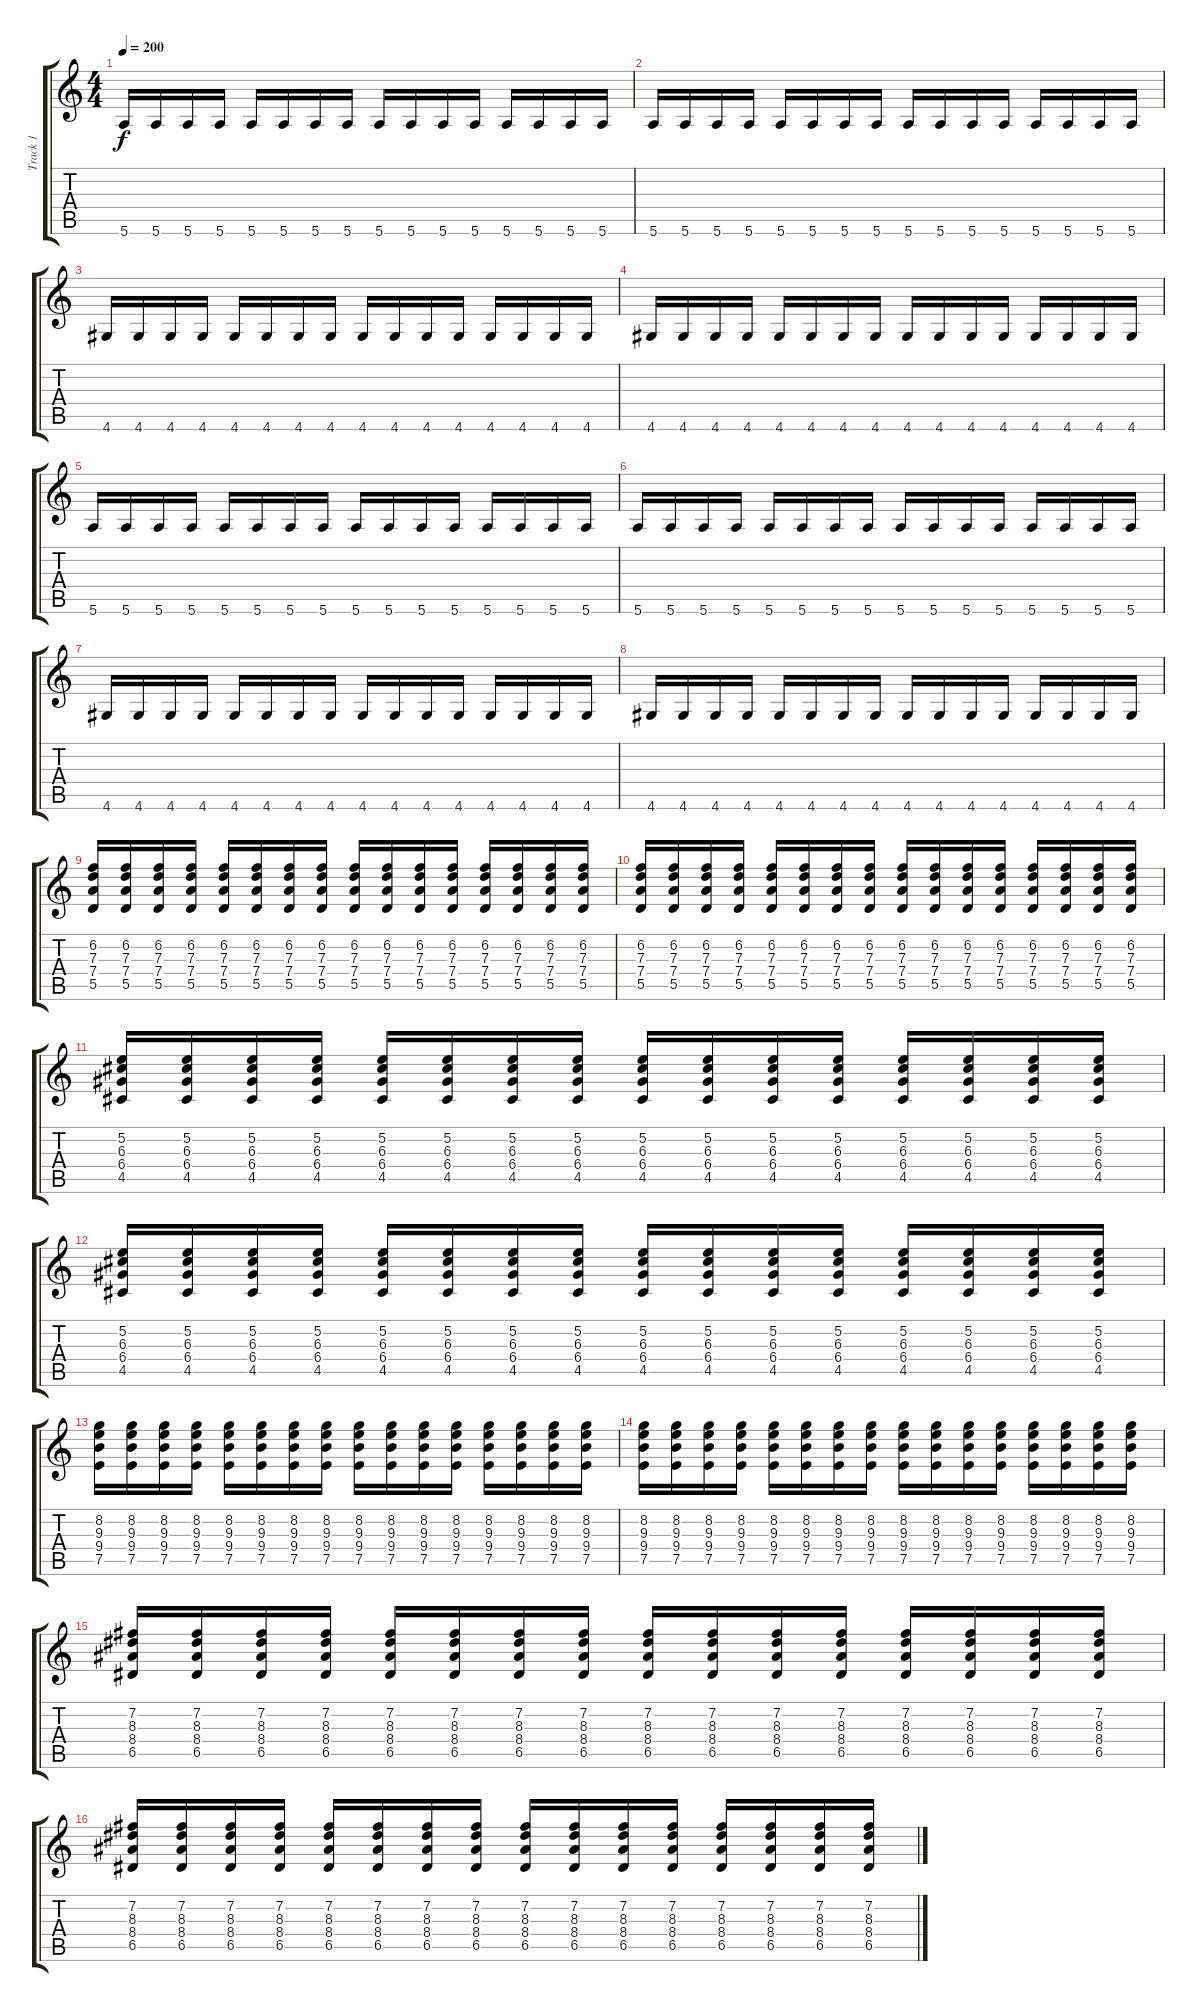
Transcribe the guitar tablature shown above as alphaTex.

\track ("Track 1" "Track 1") {instrument distortionguitar}
\staff {score tabs}
\tuning (E4 B3 G3 D3 A2 E2) {hide}
\ts (4 4)
\tempo 200
\clef g2
\ks c
5.6.16{dy f} 5.6.16 5.6.16 5.6.16 5.6.16 5.6.16 5.6.16 5.6.16 5.6.16 5.6.16 5.6.16 5.6.16 5.6.16 5.6.16 5.6.16 5.6.16 |
5.6.16 5.6.16 5.6.16 5.6.16 5.6.16 5.6.16 5.6.16 5.6.16 5.6.16 5.6.16 5.6.16 5.6.16 5.6.16 5.6.16 5.6.16 5.6.16 |
4.6.16 4.6.16 4.6.16 4.6.16 4.6.16 4.6.16 4.6.16 4.6.16 4.6.16 4.6.16 4.6.16 4.6.16 4.6.16 4.6.16 4.6.16 4.6.16 |
4.6.16 4.6.16 4.6.16 4.6.16 4.6.16 4.6.16 4.6.16 4.6.16 4.6.16 4.6.16 4.6.16 4.6.16 4.6.16 4.6.16 4.6.16 4.6.16 |
5.6.16 5.6.16 5.6.16 5.6.16 5.6.16 5.6.16 5.6.16 5.6.16 5.6.16 5.6.16 5.6.16 5.6.16 5.6.16 5.6.16 5.6.16 5.6.16 |
5.6.16 5.6.16 5.6.16 5.6.16 5.6.16 5.6.16 5.6.16 5.6.16 5.6.16 5.6.16 5.6.16 5.6.16 5.6.16 5.6.16 5.6.16 5.6.16 |
4.6.16 4.6.16 4.6.16 4.6.16 4.6.16 4.6.16 4.6.16 4.6.16 4.6.16 4.6.16 4.6.16 4.6.16 4.6.16 4.6.16 4.6.16 4.6.16 |
4.6.16 4.6.16 4.6.16 4.6.16 4.6.16 4.6.16 4.6.16 4.6.16 4.6.16 4.6.16 4.6.16 4.6.16 4.6.16 4.6.16 4.6.16 4.6.16 |
(6.2 7.3 7.4 5.5).16 (6.2 7.3 7.4 5.5).16 (6.2 7.3 7.4 5.5).16 (6.2 7.3 7.4 5.5).16 (6.2 7.3 7.4 5.5).16 (6.2 7.3 7.4 5.5).16 (6.2 7.3 7.4 5.5).16 (6.2 7.3 7.4 5.5).16 (6.2 7.3 7.4 5.5).16 (6.2 7.3 7.4 5.5).16 (6.2 7.3 7.4 5.5).16 (6.2 7.3 7.4 5.5).16 (6.2 7.3 7.4 5.5).16 (6.2 7.3 7.4 5.5).16 (6.2 7.3 7.4 5.5).16 (6.2 7.3 7.4 5.5).16 |
(6.2 7.3 7.4 5.5).16 (6.2 7.3 7.4 5.5).16 (6.2 7.3 7.4 5.5).16 (6.2 7.3 7.4 5.5).16 (6.2 7.3 7.4 5.5).16 (6.2 7.3 7.4 5.5).16 (6.2 7.3 7.4 5.5).16 (6.2 7.3 7.4 5.5).16 (6.2 7.3 7.4 5.5).16 (6.2 7.3 7.4 5.5).16 (6.2 7.3 7.4 5.5).16 (6.2 7.3 7.4 5.5).16 (6.2 7.3 7.4 5.5).16 (6.2 7.3 7.4 5.5).16 (6.2 7.3 7.4 5.5).16 (6.2 7.3 7.4 5.5).16 |
(5.2 6.3 6.4 4.5).16 (5.2 6.3 6.4 4.5).16 (5.2 6.3 6.4 4.5).16 (5.2 6.3 6.4 4.5).16 (5.2 6.3 6.4 4.5).16 (5.2 6.3 6.4 4.5).16 (5.2 6.3 6.4 4.5).16 (5.2 6.3 6.4 4.5).16 (5.2 6.3 6.4 4.5).16 (5.2 6.3 6.4 4.5).16 (5.2 6.3 6.4 4.5).16 (5.2 6.3 6.4 4.5).16 (5.2 6.3 6.4 4.5).16 (5.2 6.3 6.4 4.5).16 (5.2 6.3 6.4 4.5).16 (5.2 6.3 6.4 4.5).16 |
(5.2 6.3 6.4 4.5).16 (5.2 6.3 6.4 4.5).16 (5.2 6.3 6.4 4.5).16 (5.2 6.3 6.4 4.5).16 (5.2 6.3 6.4 4.5).16 (5.2 6.3 6.4 4.5).16 (5.2 6.3 6.4 4.5).16 (5.2 6.3 6.4 4.5).16 (5.2 6.3 6.4 4.5).16 (5.2 6.3 6.4 4.5).16 (5.2 6.3 6.4 4.5).16 (5.2 6.3 6.4 4.5).16 (5.2 6.3 6.4 4.5).16 (5.2 6.3 6.4 4.5).16 (5.2 6.3 6.4 4.5).16 (5.2 6.3 6.4 4.5).16 |
(8.2 9.3 9.4 7.5).16 (8.2 9.3 9.4 7.5).16 (8.2 9.3 9.4 7.5).16 (8.2 9.3 9.4 7.5).16 (8.2 9.3 9.4 7.5).16 (8.2 9.3 9.4 7.5).16 (8.2 9.3 9.4 7.5).16 (8.2 9.3 9.4 7.5).16 (8.2 9.3 9.4 7.5).16 (8.2 9.3 9.4 7.5).16 (8.2 9.3 9.4 7.5).16 (8.2 9.3 9.4 7.5).16 (8.2 9.3 9.4 7.5).16 (8.2 9.3 9.4 7.5).16 (8.2 9.3 9.4 7.5).16 (8.2 9.3 9.4 7.5).16 |
(8.2 9.3 9.4 7.5).16 (8.2 9.3 9.4 7.5).16 (8.2 9.3 9.4 7.5).16 (8.2 9.3 9.4 7.5).16 (8.2 9.3 9.4 7.5).16 (8.2 9.3 9.4 7.5).16 (8.2 9.3 9.4 7.5).16 (8.2 9.3 9.4 7.5).16 (8.2 9.3 9.4 7.5).16 (8.2 9.3 9.4 7.5).16 (8.2 9.3 9.4 7.5).16 (8.2 9.3 9.4 7.5).16 (8.2 9.3 9.4 7.5).16 (8.2 9.3 9.4 7.5).16 (8.2 9.3 9.4 7.5).16 (8.2 9.3 9.4 7.5).16 |
(7.2 8.3 8.4 6.5).16 (7.2 8.3 8.4 6.5).16 (7.2 8.3 8.4 6.5).16 (7.2 8.3 8.4 6.5).16 (7.2 8.3 8.4 6.5).16 (7.2 8.3 8.4 6.5).16 (7.2 8.3 8.4 6.5).16 (7.2 8.3 8.4 6.5).16 (7.2 8.3 8.4 6.5).16 (7.2 8.3 8.4 6.5).16 (7.2 8.3 8.4 6.5).16 (7.2 8.3 8.4 6.5).16 (7.2 8.3 8.4 6.5).16 (7.2 8.3 8.4 6.5).16 (7.2 8.3 8.4 6.5).16 (7.2 8.3 8.4 6.5).16 |
(7.2 8.3 8.4 6.5).16 (7.2 8.3 8.4 6.5).16 (7.2 8.3 8.4 6.5).16 (7.2 8.3 8.4 6.5).16 (7.2 8.3 8.4 6.5).16 (7.2 8.3 8.4 6.5).16 (7.2 8.3 8.4 6.5).16 (7.2 8.3 8.4 6.5).16 (7.2 8.3 8.4 6.5).16 (7.2 8.3 8.4 6.5).16 (7.2 8.3 8.4 6.5).16 (7.2 8.3 8.4 6.5).16 (7.2 8.3 8.4 6.5).16 (7.2 8.3 8.4 6.5).16 (7.2 8.3 8.4 6.5).16 (7.2 8.3 8.4 6.5).16
